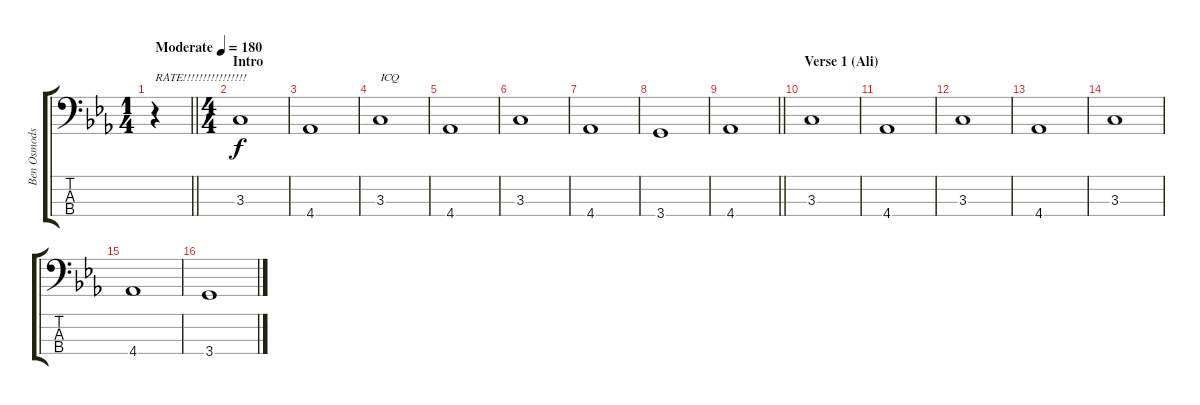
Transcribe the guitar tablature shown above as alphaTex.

\track ("Ben Osmodson - Bass" "Ben Osmods") {instrument electricbassfinger}
\staff {score tabs}
\tuning (G2 D2 A1 E1) {hide}
\ts (1 4)
\tempo (180 "Moderate")
\clef f4
\barLineRight lightlight
\ks eb
r.4{txt "RATE!!!!!!!!!!!!!!!!" dy f instrument electricbassfinger} |
\ts (4 4)
\section ("" "Intro")
3.3.1 |
4.4.1 |
3.3.1{txt "ICQ"} |
4.4.1 |
3.3.1 |
4.4.1 |
3.4.1 |
\barLineRight lightlight
4.4.1 |
\section ("" "Verse 1 (Ali)")
3.3.1 |
4.4.1 |
3.3.1 |
4.4.1 |
3.3.1 |
4.4.1 |
3.4.1
